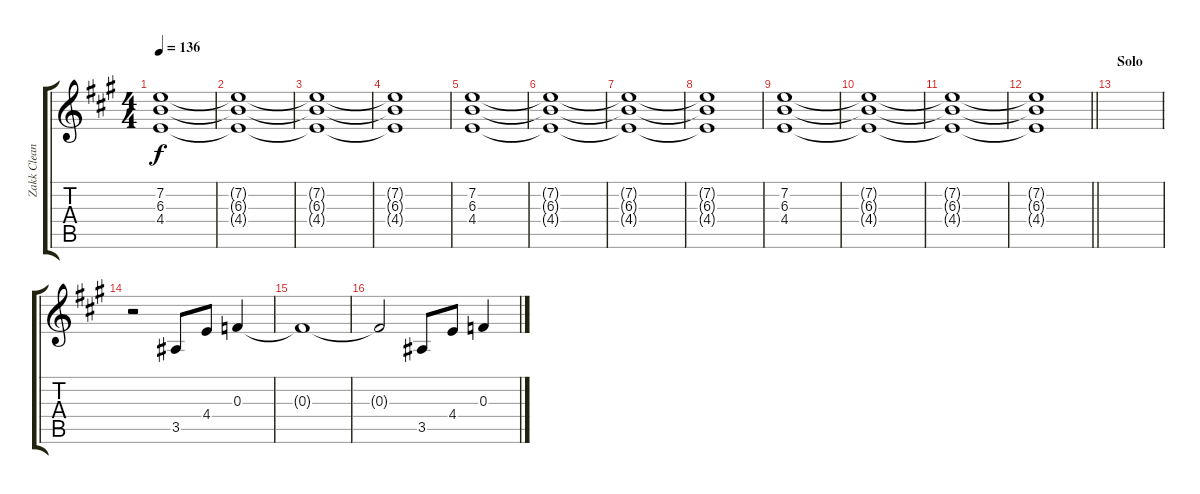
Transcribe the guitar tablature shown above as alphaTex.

\track ("Zakk Clean" "Zakk Clean") {instrument electricguitarclean}
\staff {score tabs}
\tuning (D4 A3 F3 C3 G2 D2) {hide}
\ts (4 4)
\tempo 136
\clef g2
\ks a
(7.2 6.3 4.4).1{dy f} |
(7.2{t} 6.3{t} 4.4{t}).1 |
(7.2{t} 6.3{t} 4.4{t}).1 |
(7.2{t} 6.3{t} 4.4{t}).1 |
(7.2 6.3 4.4).1 |
(7.2{t} 6.3{t} 4.4{t}).1 |
(7.2{t} 6.3{t} 4.4{t}).1 |
(7.2{t} 6.3{t} 4.4{t}).1 |
(7.2 6.3 4.4).1 |
(7.2{t} 6.3{t} 4.4{t}).1 |
(7.2{t} 6.3{t} 4.4{t}).1 |
\barLineRight lightlight
(7.2{t} 6.3{t} 4.4{t}).1 |
\section ("" "Solo")
|
r.2 3.5.8 4.4.8 0.3.4 |
0.3{t}.1 |
0.3{t}.2 3.5.8 4.4.8 0.3.4
